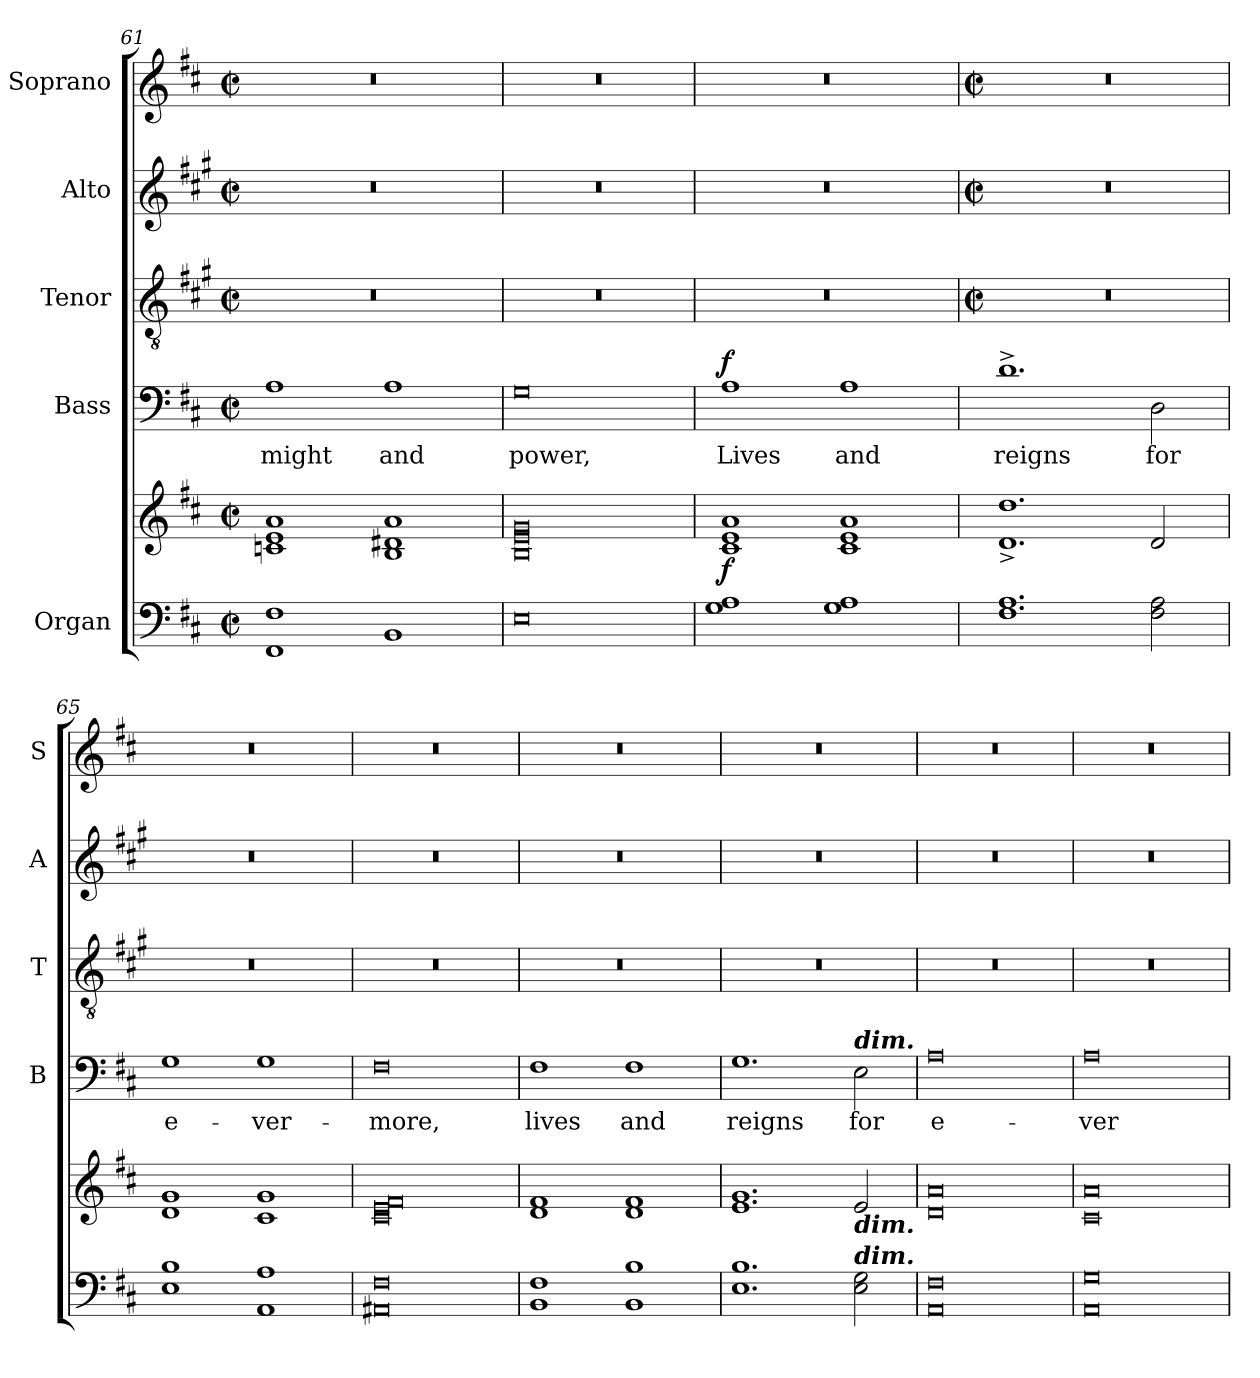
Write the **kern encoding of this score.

**kern	**kern	**dynam	**kern	**text	**dynam	**kern	**kern	**kern
*part5	*part5	*part5	*part4	*part4	*part4	*part3	*part2	*part1
*staff6	*staff5	*staff5/6	*staff4	*staff4	*staff4	*staff3	*staff2	*staff1
*I"Organ	*	*	*I"Bass	*	*	*I"Tenor	*I"Alto	*I"Soprano
*	*	*	*I'B	*	*	*I'T	*I'A	*I'S
*clefF4	*clefG2	*	*clefF4	*	*	*clefGv2	*clefG2	*clefG2
*k[f#c#]	*k[f#c#]	*	*k[f#c#]	*	*	*k[f#c#g#]	*k[f#c#g#]	*k[f#c#]
*D:	*D:	*	*D:	*	*	*A:	*A:	*D:
*M4/2	*M4/2	*	*M4/2	*	*	*M4/2	*M4/2	*M4/2
*met(c|)	*met(c|)	*	*met(c|)	*	*	*met(c|)	*met(c|)	*met(c|)
=61	=61	=61	=61	=61	=61	=61	=61	=61
!	!	!	!	!LO:LY:b	!	!	!	!
1FF# 1F#	1cn 1e 1a	.	1A	might	.	0r	0r	0r
!	!	!	!	!LO:LY:b	!	!	!	!
1BB	1B 1d#X 1a	.	1A	and	.	.	.	.
=62	=62	=62	=62	=62	=62	=62	=62	=62
!	!	!	!	!LO:LY:b	!	!	!	!
0E	0B 0e 0g	.	0G	power,	.	0r	0r	0r
=63	=63	=63	=63	=63	=63	=63	=63	=63
!	!	!LO:DY:b	!	!LO:LY:b	!LO:DY:b	!	!	!
1G 1A	1c# 1e 1a	f	1A	Lives	f	0r	0r	0r
!	!	!	!	!LO:LY:b	!	!	!	!
1G 1A	1c# 1e 1a	.	1A	and	.	.	.	.
!!LO:LB:g=z
=64	=64	=64	=64	=64	=64	=64	=64	=64
*	*	*	*	*	*	*M4/2	*M4/2	*M4/2
*	*	*	*	*	*	*met(c|)	*met(c|)	*met(c|)
!	!	!	!	!LO:LY:b	!	!	!	!
1.F# 1.A	1.d^ 1.dd^	.	1.d^	reigns	.	0r	0r	0r
!	!	!	!	!LO:LY:b	!	!	!	!
2F# 2A	2d	.	2D	for	.	.	.	.
=65	=65	=65	=65	=65	=65	=65	=65	=65
!	!	!	!	!LO:LY:b	!	!	!	!
1E 1B	1d 1g	.	1G	e-	.	0r	0r	0r
!	!	!	!	!LO:LY:b	!	!	!	!
1AA 1A	1c# 1g	.	1G	-ver-	.	.	.	.
=66	=66	=66	=66	=66	=66	=66	=66	=66
!	!	!	!	!LO:LY:b	!	!	!	!
0AA#X 0F#	0c# 0e 0f#	.	0F#	-more,	.	0r	0r	0r
=67	=67	=67	=67	=67	=67	=67	=67	=67
!	!	!	!	!LO:LY:b	!	!	!	!
1BB 1F#	1d 1f#	.	1F#	lives	.	0r	0r	0r
!	!	!	!	!LO:LY:b	!	!	!	!
1BB 1B	1d 1f#	.	1F#	and	.	.	.	.
=68	=68	=68	=68	=68	=68	=68	=68	=68
!	!	!	!	!LO:LY:b	!	!	!	!
1.E 1.B	1.e 1.g	.	1.G	reigns	.	0r	0r	0r
!	!	!	!LO:TX:a:Bi:t=dim.	!	!	!	!	!
!	!LO:TX:b:Bi:t=dim.	!	!	!	!	!	!	!
!LO:TX:a:Bi:t=dim.	!	!	!	!	!	!	!	!
!	!	!	!	!LO:LY:b	!	!	!	!
2E 2G	2e	.	2E	for	.	.	.	.
=69	=69	=69	=69	=69	=69	=69	=69	=69
!	!	!	!	!LO:LY:b	!	!	!	!
0AA 0F#	0d 0a	.	0A	e-	.	0r	0r	0r
=70	=70	=70	=70	=70	=70	=70	=70	=70
!	!	!	!	!LO:LY:b	!	!	!	!
0AA 0G	0c# 0a	.	0A	-ver-	.	0r	0r	0r
=	=	=	=	=	=	=	=	=
*-	*-	*-	*-	*-	*-	*-	*-	*-
